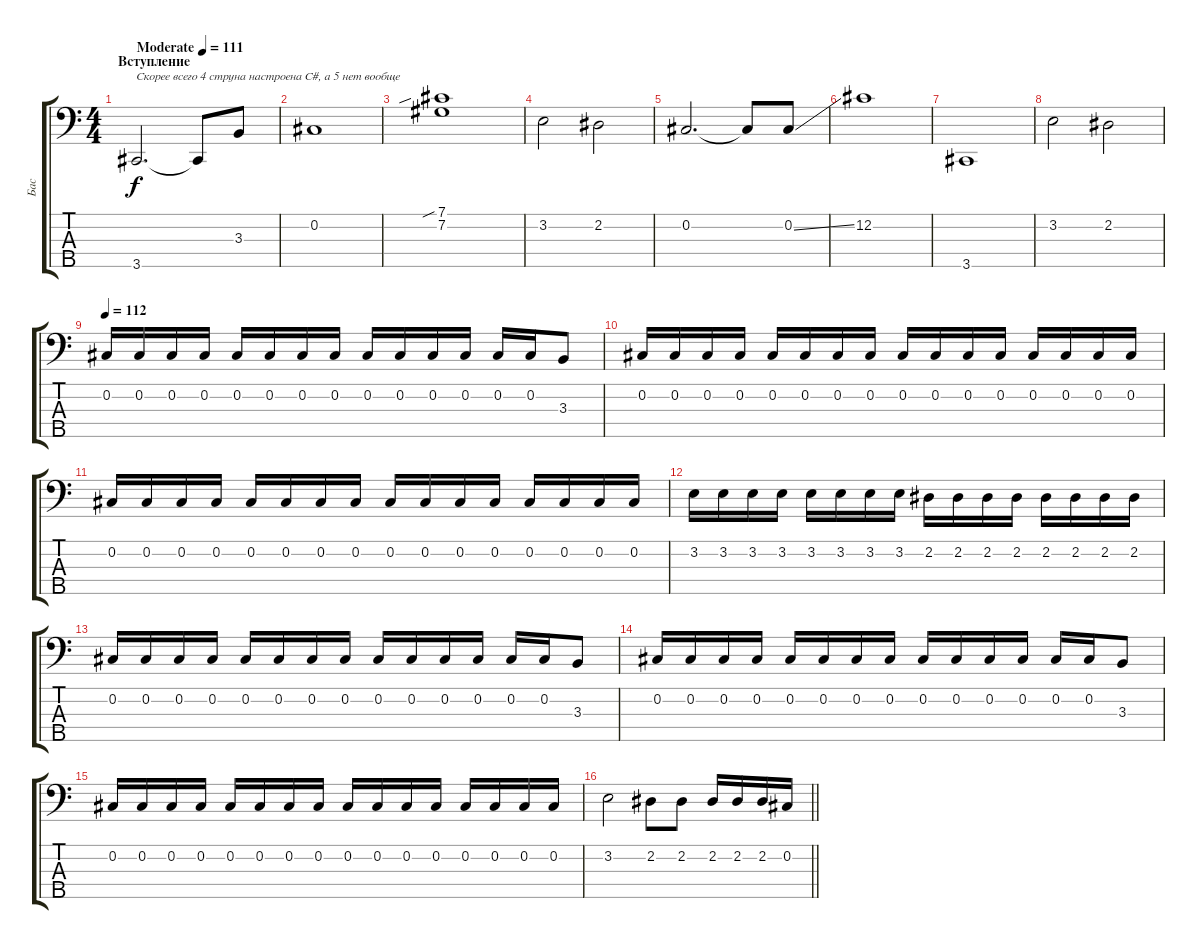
\track ("Бас" "Бас") {instrument electricbasspick}
\staff {score tabs}
\tuning (Gb2 Db2 Ab1 Eb1 Bb0) {hide}
\ts (4 4)
\section ("" "Вступление")
\tempo (111 "Moderate")
\clef f4
\ks aminor
3.5.2{d txt "Скорее всего 4 струна настроена С#, а 5 нет вообще" dy f instrument electricbasspick} 3.5{t}.8 3.3.8 |
0.2.1 |
(7.1{sib} 7.2).1 |
3.2.2 2.2.2 |
0.2.2{d} 0.2{t}.8 0.2{ss}.8 |
12.2.1 |
3.5.1 |
3.2.2 2.2.2 |
\tempo 112
0.2.16 0.2.16 0.2.16 0.2.16 0.2.16 0.2.16 0.2.16 0.2.16 0.2.16 0.2.16 0.2.16 0.2.16 0.2.16 0.2.16 3.3.8 |
0.2.16 0.2.16 0.2.16 0.2.16 0.2.16 0.2.16 0.2.16 0.2.16 0.2.16 0.2.16 0.2.16 0.2.16 0.2.16 0.2.16 0.2.16 0.2.16 |
0.2.16 0.2.16 0.2.16 0.2.16 0.2.16 0.2.16 0.2.16 0.2.16 0.2.16 0.2.16 0.2.16 0.2.16 0.2.16 0.2.16 0.2.16 0.2.16 |
3.2.16 3.2.16 3.2.16 3.2.16 3.2.16 3.2.16 3.2.16 3.2.16 2.2.16 2.2.16 2.2.16 2.2.16 2.2.16 2.2.16 2.2.16 2.2.16 |
0.2.16 0.2.16 0.2.16 0.2.16 0.2.16 0.2.16 0.2.16 0.2.16 0.2.16 0.2.16 0.2.16 0.2.16 0.2.16 0.2.16 3.3.8 |
0.2.16 0.2.16 0.2.16 0.2.16 0.2.16 0.2.16 0.2.16 0.2.16 0.2.16 0.2.16 0.2.16 0.2.16 0.2.16 0.2.16 3.3.8 |
0.2.16 0.2.16 0.2.16 0.2.16 0.2.16 0.2.16 0.2.16 0.2.16 0.2.16 0.2.16 0.2.16 0.2.16 0.2.16 0.2.16 0.2.16 0.2.16 |
\barLineRight lightlight
3.2.2 2.2.8 2.2.8 2.2.16 2.2.16 2.2.16 0.2.16
